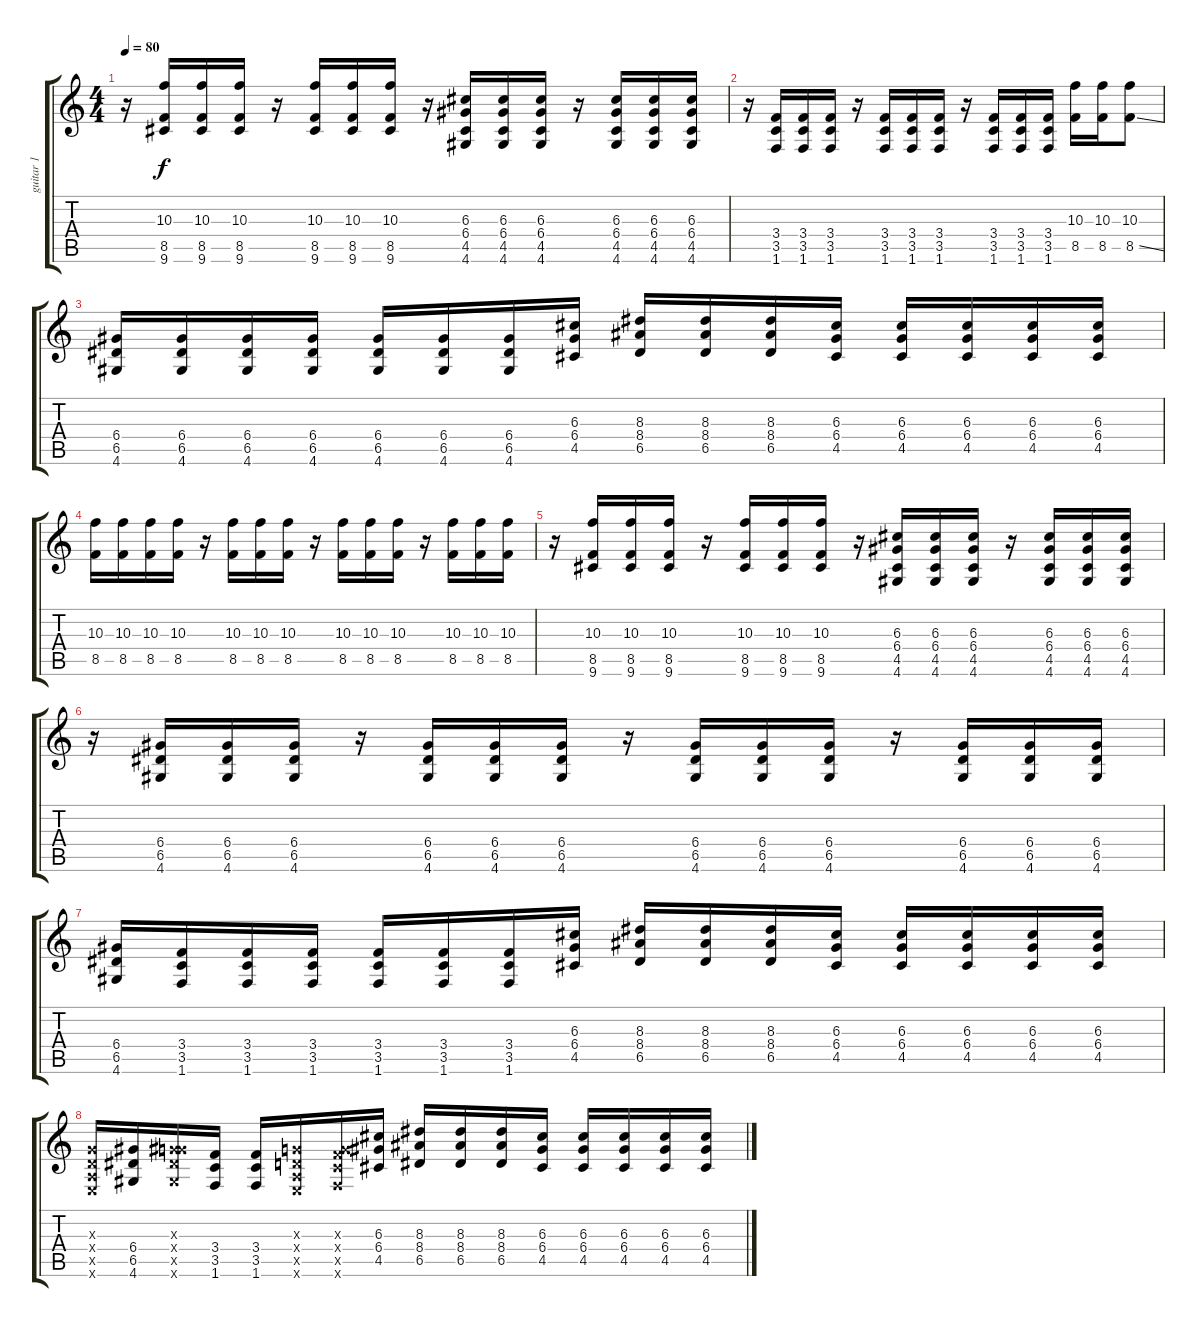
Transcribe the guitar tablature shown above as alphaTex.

\track ("guitar 1" "guitar 1") {instrument distortionguitar}
\staff {score tabs}
\tuning (E4 B3 G3 D3 A2 E2) {hide}
\ts (4 4)
\tempo 80
\clef g2
\ks c
r.16{dy f} (10.3 8.5 9.6).16 (10.3 8.5 9.6).16 (10.3 8.5 9.6).16 r.16 (10.3 8.5 9.6).16 (10.3 8.5 9.6).16 (10.3 8.5 9.6).16 r.16 (6.3 6.4 4.5 4.6).16 (6.3 6.4 4.5 4.6).16 (6.3 6.4 4.5 4.6).16 r.16 (6.3 6.4 4.5 4.6).16 (6.3 6.4 4.5 4.6).16 (6.3 6.4 4.5 4.6).16 |
r.16 (3.4 3.5 1.6).16 (3.4 3.5 1.6).16 (3.4 3.5 1.6).16 r.16 (3.4 3.5 1.6).16 (3.4 3.5 1.6).16 (3.4 3.5 1.6).16 r.16 (3.4 3.5 1.6).16 (3.4 3.5 1.6).16 (3.4 3.5 1.6).16 (10.3 8.5).16 (10.3 8.5).16 (10.3 8.5{ss}).8 |
(6.4 6.5 4.6).16 (6.4 6.5 4.6).16 (6.4 6.5 4.6).16 (6.4 6.5 4.6).16 (6.4 6.5 4.6).16 (6.4 6.5 4.6).16 (6.4 6.5 4.6).16 (6.3 6.4 4.5).16 (8.3 8.4 6.5).16 (8.3 8.4 6.5).16 (8.3 8.4 6.5).16 (6.3 6.4 4.5).16 (6.3 6.4 4.5).16 (6.3 6.4 4.5).16 (6.3 6.4 4.5).16 (6.3 6.4 4.5).16 |
(10.3 8.5).16 (10.3 8.5).16 (10.3 8.5).16 (10.3 8.5).16 r.16 (10.3 8.5).16 (10.3 8.5).16 (10.3 8.5).16 r.16 (10.3 8.5).16 (10.3 8.5).16 (10.3 8.5).16 r.16 (10.3 8.5).16 (10.3 8.5).16 (10.3 8.5).16 |
r.16 (10.3 8.5 9.6).16 (10.3 8.5 9.6).16 (10.3 8.5 9.6).16 r.16 (10.3 8.5 9.6).16 (10.3 8.5 9.6).16 (10.3 8.5 9.6).16 r.16 (6.3 6.4 4.5 4.6).16 (6.3 6.4 4.5 4.6).16 (6.3 6.4 4.5 4.6).16 r.16 (6.3 6.4 4.5 4.6).16 (6.3 6.4 4.5 4.6).16 (6.3 6.4 4.5 4.6).16 |
r.16 (6.4 6.5 4.6).16 (6.4 6.5 4.6).16 (6.4 6.5 4.6).16 r.16 (6.4 6.5 4.6).16 (6.4 6.5 4.6).16 (6.4 6.5 4.6).16 r.16 (6.4 6.5 4.6).16 (6.4 6.5 4.6).16 (6.4 6.5 4.6).16 r.16 (6.4 6.5 4.6).16 (6.4 6.5 4.6).16 (6.4 6.5 4.6).16 |
(6.4 6.5 4.6).16 (3.4 3.5 1.6).16 (3.4 3.5 1.6).16 (3.4 3.5 1.6).16 (3.4 3.5 1.6).16 (3.4 3.5 1.6).16 (3.4 3.5 1.6).16 (6.3 6.4 4.5).16 (8.3 8.4 6.5).16 (8.3 8.4 6.5).16 (8.3 8.4 6.5).16 (6.3 6.4 4.5).16 (6.3 6.4 4.5).16 (6.3 6.4 4.5).16 (6.3 6.4 4.5).16 (6.3 6.4 4.5).16 |
(0.3{x} 0.4{x} 0.5{x} 0.6{x}).16 (6.4 6.5 4.6).16 (0.3{x} 6.4{x} 6.5{x} 4.6{x}).16 (3.4 3.5 1.6).16 (3.4 3.5 1.6).16 (0.3{x} 0.4{x} 0.5{x} 0.6{x}).16 (0.3{x} 3.4{x} 3.5{x} 1.6{x}).16 (6.3 6.4 4.5).16 (8.3 8.4 6.5).16 (8.3 8.4 6.5).16 (8.3 8.4 6.5).16 (6.3 6.4 4.5).16 (6.3 6.4 4.5).16 (6.3 6.4 4.5).16 (6.3 6.4 4.5).16 (6.3 6.4 4.5).16
